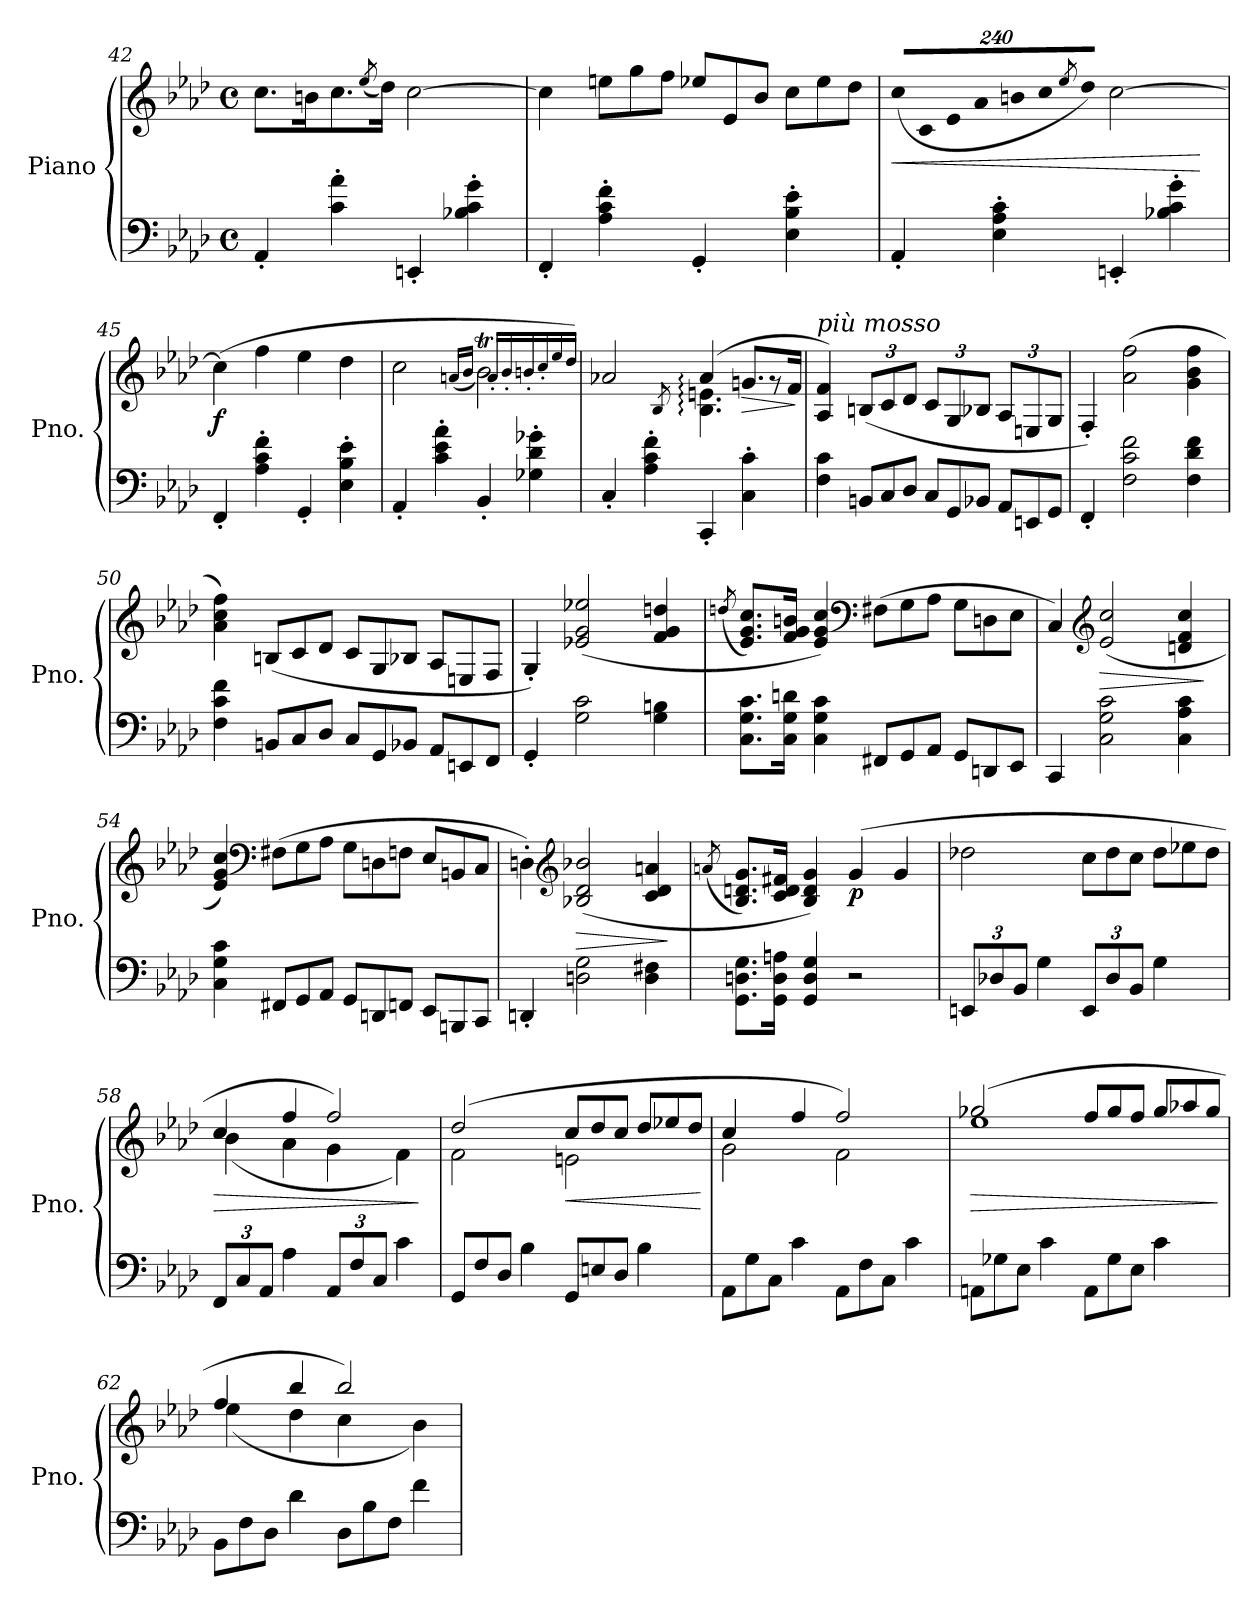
**kern	**kern	**dynam
*part1	*part1	*part1
*staff2	*staff1	*staff1/2
*I"Piano	*	*
*I'Pno.	*	*
*clefF4	*clefG2	*
*k[b-e-a-d-]	*k[b-e-a-d-]	*
*M4/4	*M4/4	*
*met(c)	*met(c)	*
=42	=42	=42
4AA-'/	8.cc\L	.
.	16bn\K	.
4c\' 4a-\'	8.cc\	.
.	(8qee-/	.
.	16dd-\Jk)	.
4EEn'/	[2cc\	.
4B-X\' 4c\' 4g\'	.	.
=43	=43	=43
4FF'/	4cc\]	.
*	*Xtuplet	*
4A-\' 4c\' 4f\'	12een\L	.
.	12gg\	.
.	12ff\J	.
4GG'/	12ee-X/L	.
.	12e-/	.
.	12b-/J	.
4E-\' 4B-\' 4e-\'	12cc\L	.
.	12ee-\	.
.	12dd-\J	.
=44	=44	=44
*	*tuplet	*
*	*Xbrackettup	*
!	!LO:N:vis=8	!LO:HP:b
4AA-'/	(1920%137cc/L	<
!	!LO:N:vis=8	!
.	1920%137c/	.
!	!LO:N:vis=8	!
.	1920%137e-/	.
!	!LO:N:vis=8	!
.	1920%137a-/	.
4E-\' 4A-\' 4c\'	.	.
!	!LO:N:vis=8	!
.	1920%137bn/	.
!	!LO:N:vis=8	!
.	1920%137cc/	.
.	8qee-/	.
!	!LO:N:vis=8	!
.	1920%137dd-/J)	.
.	1920ryy	.
4EEn'/	[2cc\	.
4B-X\' 4c\' 4g\'	.	.
.	.	[
!!LO:LB:g=z
=45	=45	=45
!	!	!LO:DY:b
4FF'/	(4cc\]	f
4A-\' 4c\' 4f\'	4ff\	.
4GG'/	4ee-\	.
4E-\' 4B-\' 4e-\'	4dd-\	.
=46	=46	=46
4AA-'/	2cc\	.
4c\' 4e-\' 4a-\'	.	.
.	(16qan/LL	.
.	16qb-/JJ	.
4BB-'/	2b-T\)	.
4G-X\' 4d-\' 4g-X\'	.	.
.	16qa'/LL	.
.	16qb-'/	.
.	16qbn'/	.
.	16qcc'/	.
.	16qee-/	.
.	16qdd-/JJ)	.
=47	=47	=47
*	*^	*
4C'/	2a-X/	2ryy	.
4A-\' 4c\' 4f\'	.	.	.
.	.	8qB-/	.
4CC'/	(4a-:/	4.B-\: 4.en\:	.
!	!	!	!LO:HP:b
4C\' 4c\'	8.gn/L	.	>
.	.	8rg	.
.	16f/Jk	.	.
*	*v	*v	*
.	.	]
=48	=48	=48
!	!LO:TX:a:i:t=più mosso	!
4F\ 4c\	4A-/ 4f/)	.
*Xtuplet	*	*
!	!	!LO:DY:a=2
12BBn/L	(12Bn/L	other-dynamics
12C/	12c/	.
12D-/J	12d-/J	.
12C/L	12c/L	.
12GG/	12G/	.
12BB-X/J	12B-X/J	.
12AA-/L	12A-/L	.
12EEn/	12En/	.
12GG/J	12G/J	.
!!LO:PB:g=z
=49	=49	=49
4FF'/	4F'/)	.
2F\ 2c\ 2f\	(2a-\ 2ff\	.
4F\ 4d-\ 4f\	4g\ 4b-\ 4ff\	.
=50	=50	=50
4F\ 4c\ 4f\	4a-\ 4cc\ 4ff\)	.
*	*Xtuplet	*
12BBn/L	(12Bn/L	.
12C/	12c/	.
12D-/J	12d-/J	.
12C/L	12c/L	.
12GG/	12G/	.
12BB-X/J	12B-X/J	.
12AA-/L	12A-/L	.
12EEn/	12En/	.
12FF/J	12F/J	.
=51	=51	=51
4GG'/	4G'/)	.
2G\ 2c\	(2e-X/ 2g/ 2ee-X/	.
4G\ 4Bn\	4f/ 4g/ 4ddn/	.
=52	=52	=52
.	(8qddn/	.
8.C\ 8.G\ 8.c\L	8.e-/ 8.g/ 8.cc/L)	.
16C\ 16G\ 16dn\Jk	16f/ 16g/ 16bn/Jk	.
4C\ 4G\ 4c\	4e-/ 4g/ 4cc/)	.
*	*clefF4	*
12FF#X/L	(12F#X\L	.
12GG/	12G\	.
12AA-/J	12A-\J	.
12GG/L	12G\L	.
12DDn/	12Dn\	.
12EE-/J	12E-\J	.
!!LO:LB:g=z
=53	=53	=53
4CC/	4C/)	.
*	*clefG2	*
!	!	!LO:HP:b
2C\ 2G\ 2c\	(2e-/ 2cc/	>
4C\ 4A-\ 4c\	4dn/ 4f/ 4cc/	.
.	.	]
=54	=54	=54
4C\ 4G\ 4c\	4e-/ 4g/ 4cc/)	.
*	*clefF4	*
12FF#X/L	(12F#X\L	.
12GG/	12G\	.
12AA-/J	12A-\J	.
12GG/L	12G\L	.
12DDn/	12Dn\	.
12FFn/J	12Fn\J	.
12EE-/L	12E-/L	.
12BBBn/	12BBn/	.
12CC/J	12C/J	.
=55	=55	=55
4DDn'/	4Dn'\)	.
*	*clefG2	*
!	!	!LO:HP:b
2Dn\ 2G\	(2B-X/ 2d-/ 2b-X/	>
4D\ 4F#X\	4c/ 4d-/ 4an/	.
.	.	]
=56	=56	=56
.	(8qan/	.
8.GG\ 8.Dn\ 8.G\L	8.B-/ 8.dn/ 8.g/L)	.
16GG\ 16D\ 16An\Jk	16c/ 16d/ 16f#X/Jk	.
4GG/ 4D/ 4G/	4B-/ 4d/ 4g/)	.
!	!	!LO:DY:b
2r	(4g/	p
.	4g/	.
!!LO:LB:g=z
=57	=57	=57
*tuplet	*	*
*Xbrackettup	*	*
12EEn/L	2dd-X\	.
12D-X/	.	.
12BB-/J	.	.
4G\	.	.
12EE/L	12cc\L	.
12D-/	12dd-\	.
12BB-/J	12cc\J	.
4G\	12dd-\L	.
.	12ee-X\	.
.	12dd-\J	.
=58	=58	=58
!	!	!LO:HP:b
*	*^	*
12FF/L	4cc/	(4b-\	>
12C/	.	.	.
12AA-/J	.	.	.
4A-\	4ff/	4a-\	.
12AA-/L	2ff/)	4g\	.
12F/	.	.	.
12C/J	.	.	.
4c\	.	4f\)	.
*	*v	*v	*
.	.	]
=59	=59	=59
*Xtuplet	*	*
*	*^	*
12GG/L	(2dd-/	2f\	.
12F/	.	.	.
12D-/J	.	.	.
4B-\	.	.	.
!	!	!	!LO:HP:b
12GG/L	12cc/L	2en\	<
12En/	12dd-/	.	.
12D-/J	12cc/J	.	.
4B-\	12dd-/L	.	.
.	12ee-X/	.	.
.	12dd-/J	.	.
*	*v	*v	*
.	.	[
=60	=60	=60
*	*^	*
12AA-\L	4cc/	2g\	.
12G\	.	.	.
12C\J	.	.	.
4c\	4ff/	.	.
12AA-\L	2ff/)	2f\	.
12F\	.	.	.
12C\J	.	.	.
4c\	.	.	.
!!LO:LB:g=z	!!
=61	=61	=61	=61
!	!	!	!LO:HP:b
12AAn\L	(2gg-X/	1ee-	>
12G-X\	.	.	.
12E-\J	.	.	.
4c\	.	.	.
12AA\L	12ff/L	.	.
12G-\	12gg-/	.	.
12E-\J	12ff/J	.	.
4c\	12gg-/L	.	.
.	12aa-X/	.	.
.	12gg-/J	.	.
*	*v	*v	*
.	.	]
=62	=62	=62
*	*^	*
12BB-\L	4ff/	(4ee-\	.
12F\	.	.	.
12D-\J	.	.	.
4d-\	4bb-/	4dd-\	.
12D-\L	2bb-/)	4cc\	.
12B-\	.	.	.
12F\J	.	.	.
4f\	.	4b-\)	.
*	*v	*v	*
=	=	=
*-	*-	*-
